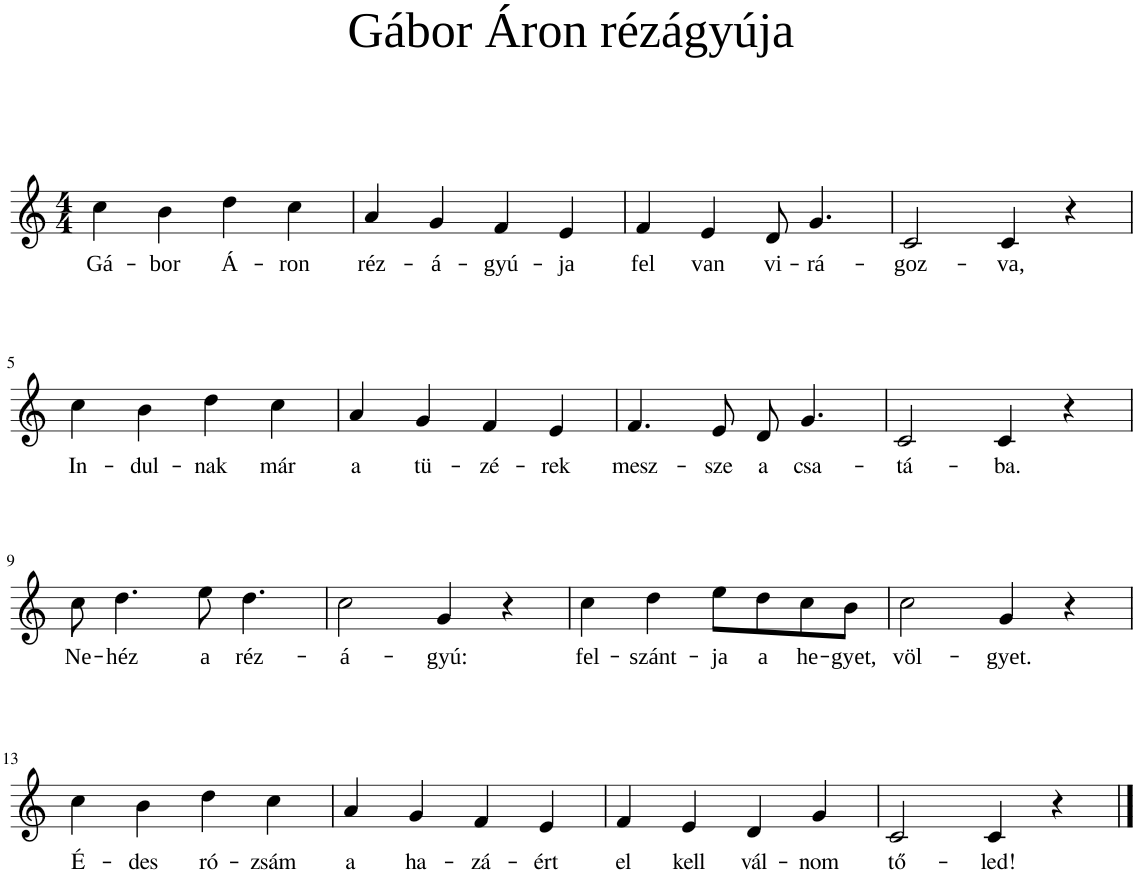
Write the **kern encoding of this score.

**kern	**text
*part1	*part1
*staff1	*staff1
*I"Piano	*
*I'Pno	*
*clefG2	*
*k[]	*
*M4/4	*
=1	=1
!	!LO:LY:b
4cc\	Gá-
!	!LO:LY:b
4b\	-bor
!	!LO:LY:b
4dd\	Á-
!	!LO:LY:b
4cc\	-ron
=2	=2
!	!LO:LY:b
4a/	réz-
!	!LO:LY:b
4g/	-á-
!	!LO:LY:b
4f/	-gyú-
!	!LO:LY:b
4e/	-ja
=3	=3
!	!LO:LY:b
4f/	fel
!	!LO:LY:b
4e/	van
!	!LO:LY:b
8d/	vi-
!	!LO:LY:b
4.g/	-rá-
=4	=4
!	!LO:LY:b
2c/	-goz-
!	!LO:LY:b
4c/	-va,
4r	.
!!LO:LB:g=z
=5	=5
!	!LO:LY:b
4cc\	In-
!	!LO:LY:b
4b\	-dul-
!	!LO:LY:b
4dd\	-nak
!	!LO:LY:b
4cc\	már
=6	=6
!	!LO:LY:b
4a/	a
!	!LO:LY:b
4g/	tü-
!	!LO:LY:b
4f/	-zé-
!	!LO:LY:b
4e/	-rek
=7	=7
!	!LO:LY:b
4.f/	mesz-
!	!LO:LY:b
8e/	-sze
!	!LO:LY:b
8d/	a
!	!LO:LY:b
4.g/	csa-
=8	=8
!	!LO:LY:b
2c/	-tá-
!	!LO:LY:b
4c/	-ba.
4r	.
!!LO:LB:g=z
=9	=9
!	!LO:LY:b
8cc\	Ne-
!	!LO:LY:b
4.dd\	-héz
!	!LO:LY:b
8ee\	a
!	!LO:LY:b
4.dd\	réz-
=10	=10
!	!LO:LY:b
2cc\	-á-
!	!LO:LY:b
4g/	gyú:
4r	.
=11	=11
!	!LO:LY:b
4cc\	fel-
!	!LO:LY:b
4dd\	-szánt-
!	!LO:LY:b
8ee\L	-ja
!	!LO:LY:b
8dd\	a
!	!LO:LY:b
8cc\	he-
!	!LO:LY:b
8b\J	-gyet,
=12	=12
!	!LO:LY:b
2cc\	völ-
!	!LO:LY:b
4g/	-gyet.
4r	.
!!LO:LB:g=z
=13	=13
!	!LO:LY:b
4cc\	É-
!	!LO:LY:b
4b\	-des
!	!LO:LY:b
4dd\	ró-
!	!LO:LY:b
4cc\	-zsám
=14	=14
!	!LO:LY:b
4a/	a
!	!LO:LY:b
4g/	ha-
!	!LO:LY:b
4f/	-zá-
!	!LO:LY:b
4e/	-ért
=15	=15
!	!LO:LY:b
4f/	el
!	!LO:LY:b
4e/	kell
!	!LO:LY:b
4d/	vál-
!	!LO:LY:b
4g/	-nom
=16	=16
!	!LO:LY:b
2c/	tő-
!	!LO:LY:b
4c/	-led!
4r	.
==	==
*-	*-
